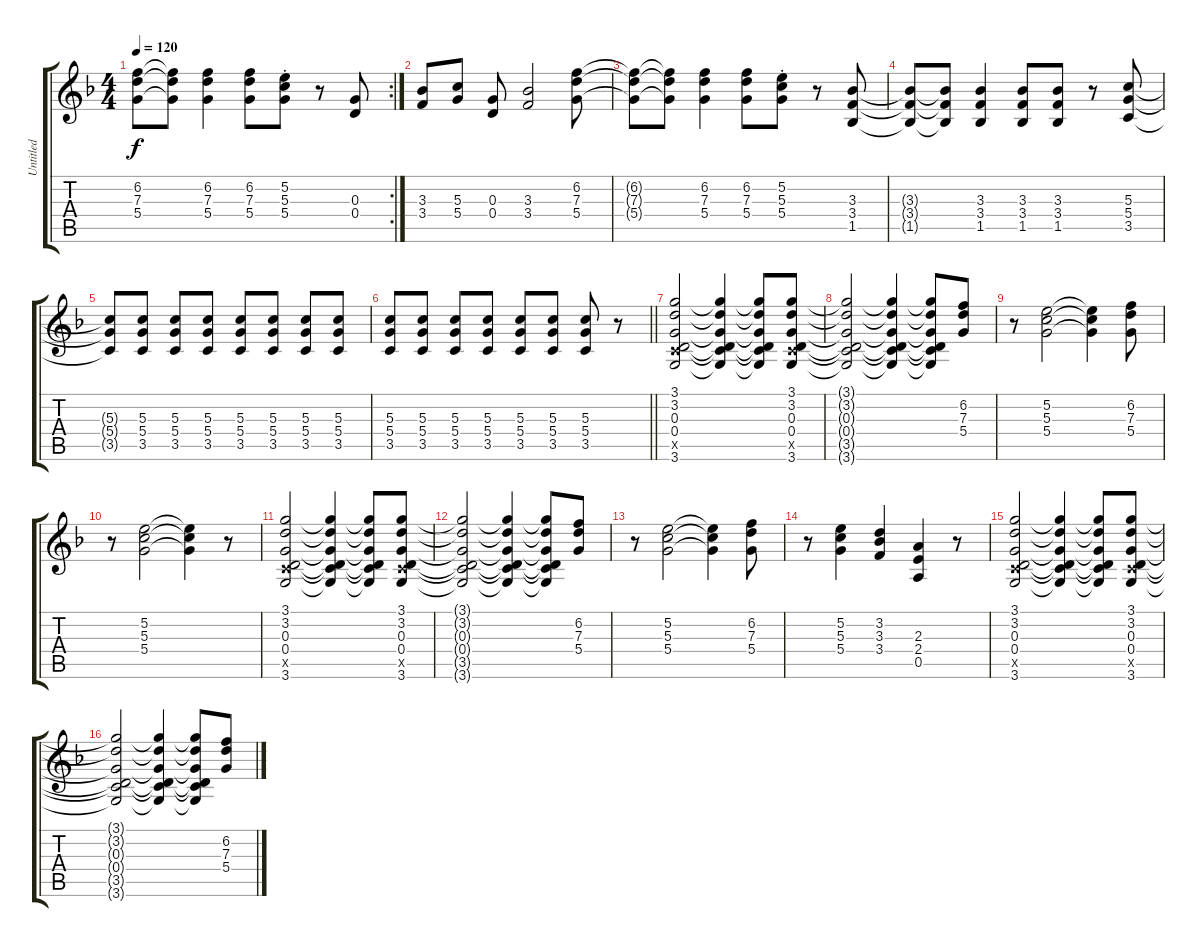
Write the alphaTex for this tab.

\track ("Untitled" "Untitled") {instrument distortionguitar}
\staff {score tabs}
\tuning (E4 B3 G3 D3 A2 E2) {hide}
\rc 2
\ts (4 4)
\tempo 120
\clef g2
\ks f
(6.2{t} 7.3{t} 5.4{t}).8{dy f} (6.2{t} 7.3{t} 5.4{t}).8 (6.2 7.3 5.4).4 (6.2 7.3 5.4).8 (5.2{st} 5.3{st} 5.4{st}).8 r.8 (0.3 0.4).8 |
(3.3 3.4).8 (5.3 5.4).8 (0.3 0.4).8 (3.3 3.4).2 (6.2 7.3 5.4).8 |
(6.2{t} 7.3{t} 5.4{t}).8 (6.2{t} 7.3{t} 5.4{t}).8 (6.2 7.3 5.4).4 (6.2 7.3 5.4).8 (5.2{st} 5.3{st} 5.4{st}).8 r.8 (3.3 3.4 1.5).8 |
(3.3{t} 3.4{t} 1.5{t}).8 (3.3{t} 3.4{t} 1.5{t}).8 (3.3 3.4 1.5).4 (3.3 3.4 1.5).8 (3.3 3.4 1.5).8 r.8 (5.3 5.4 3.5).8 |
(5.3{t} 5.4{t} 3.5{t}).8 (5.3 5.4 3.5).8 (5.3 5.4 3.5).8 (5.3 5.4 3.5).8 (5.3 5.4 3.5).8 (5.3 5.4 3.5).8 (5.3 5.4 3.5).8 (5.3 5.4 3.5).8 |
\barLineRight lightlight
(5.3 5.4 3.5).8 (5.3 5.4 3.5).8 (5.3 5.4 3.5).8 (5.3 5.4 3.5).8 (5.3 5.4 3.5).8 (5.3 5.4 3.5).8 (5.3 5.4 3.5).8 r.8 |
(3.1 3.2 0.3 0.4 3.5{x} 3.6).2 (3.1{t} 3.2{t} 0.3{t} 0.4{t} 3.5{t} 3.6{t}).4 (3.1{t} 3.2{t} 0.3{t} 0.4{t} 3.5{t} 3.6{t}).8 (3.1 3.2 0.3 0.4 3.5{x} 3.6).8 |
(3.1{t} 3.2{t} 0.3{t} 0.4{t} 3.5{t} 3.6{t}).2 (3.1{t} 3.2{t} 0.3{t} 0.4{t} 3.5{t} 3.6{t}).4 (3.1{t} 3.2{t} 0.3{t} 0.4{t} 3.5{t} 3.6{t}).8 (6.2 7.3 5.4).8 |
r.8 (5.2 5.3 5.4).2 (5.2{t} 5.3{t} 5.4{t}).4 (6.2 7.3 5.4).8 |
r.8 (5.2 5.3 5.4).2 (5.2{t} 5.3{t} 5.4{t}).4 r.8 |
(3.1 3.2 0.3 0.4 3.5{x} 3.6).2 (3.1{t} 3.2{t} 0.3{t} 0.4{t} 3.5{t} 3.6{t}).4 (3.1{t} 3.2{t} 0.3{t} 0.4{t} 3.5{t} 3.6{t}).8 (3.1 3.2 0.3 0.4 3.5{x} 3.6).8 |
(3.1{t} 3.2{t} 0.3{t} 0.4{t} 3.5{t} 3.6{t}).2 (3.1{t} 3.2{t} 0.3{t} 0.4{t} 3.5{t} 3.6{t}).4 (3.1{t} 3.2{t} 0.3{t} 0.4{t} 3.5{t} 3.6{t}).8 (6.2 7.3 5.4).8 |
r.8 (5.2 5.3 5.4).2 (5.2{t} 5.3{t} 5.4{t}).4 (6.2 7.3 5.4).8 |
r.8 (5.2 5.3 5.4).4 (3.2 3.3 3.4).4 (2.3 2.4 0.5).4 r.8 |
(3.1 3.2 0.3 0.4 3.5{x} 3.6).2 (3.1{t} 3.2{t} 0.3{t} 0.4{t} 3.5{t} 3.6{t}).4 (3.1{t} 3.2{t} 0.3{t} 0.4{t} 3.5{t} 3.6{t}).8 (3.1 3.2 0.3 0.4 3.5{x} 3.6).8 |
(3.1{t} 3.2{t} 0.3{t} 0.4{t} 3.5{t} 3.6{t}).2 (3.1{t} 3.2{t} 0.3{t} 0.4{t} 3.5{t} 3.6{t}).4 (3.1{t} 3.2{t} 0.3{t} 0.4{t} 3.5{t} 3.6{t}).8 (6.2 7.3 5.4).8
